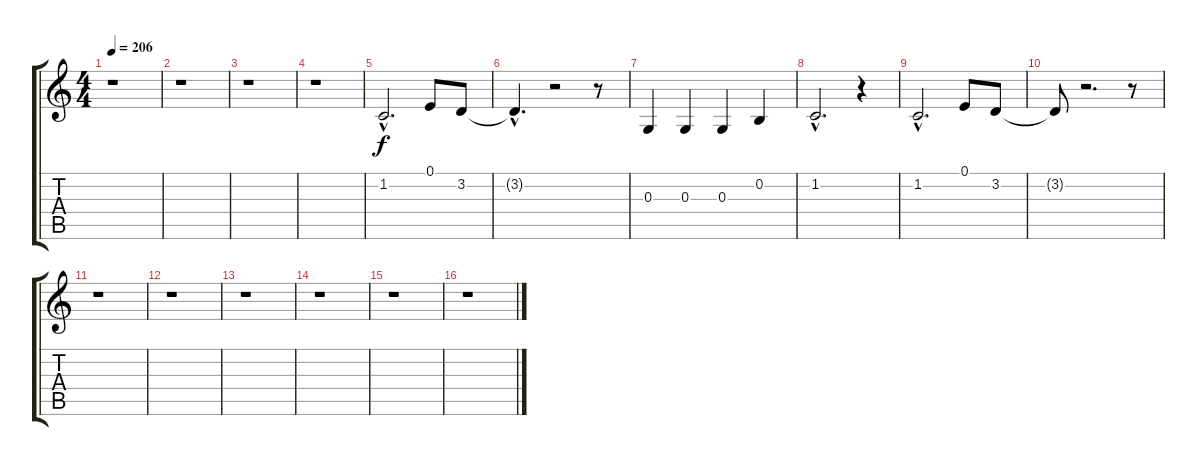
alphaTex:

\track "" {instrument trombone}
\staff {score tabs}
\tuning (E4 B3 G3 D3 A2 E2) {hide}
\ts (4 4)
\tempo 206
\clef g2
\ks c
r.1{dy f} |
r.1 |
r.1 |
r.1 |
1.2{hac}.2{d} 0.1.8 3.2.8 |
3.2{hac t}.4{d} r.2 r.8 |
0.3.4 0.3.4 0.3.4 0.2.4 |
1.2{hac}.2{d} r.4 |
1.2{hac}.2{d} 0.1.8 3.2.8 |
3.2{t}.8 r.2{d} r.8 |
r.1 |
r.1 |
r.1 |
r.1 |
r.1 |
r.1
